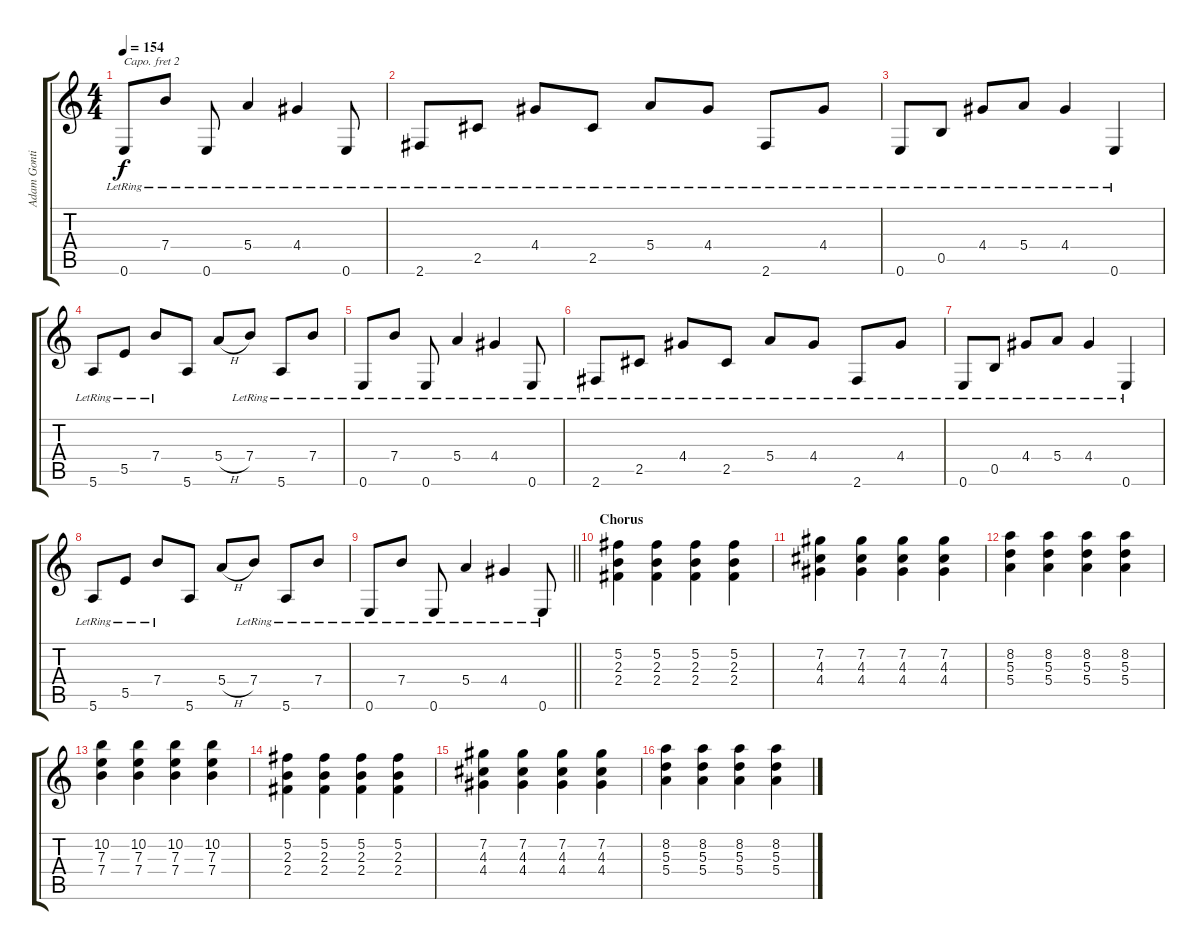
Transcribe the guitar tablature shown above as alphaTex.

\track ("Adam Gontier" "Adam Gonti") {instrument acousticguitarsteel}
\staff {score tabs}
\capo 2
\tuning (E4 B3 G3 D3 A2 D2) {hide}
\ts (4 4)
\tempo 154
\clef g2
\ks c
0.6{lr}.8{dy f} 7.4{lr}.8 0.6{lr}.8 5.4{lr}.4 4.4{lr}.4 0.6{lr}.8 |
2.6{lr}.8 2.5{lr}.8 4.4{lr}.8 2.5{lr}.8 5.4{lr}.8 4.4{lr}.8 2.6{lr}.8 4.4{lr}.8 |
0.6{lr}.8 0.5{lr}.8 4.4{lr}.8 5.4{lr}.8 4.4{lr}.4 0.6{lr}.4 |
5.6{lr}.8 5.5{lr}.8 7.4{lr}.8 5.6.8 5.4{h}.8 7.4{lr}.8 5.6{lr}.8 7.4{lr}.8 |
0.6{lr}.8 7.4{lr}.8 0.6{lr}.8 5.4{lr}.4 4.4{lr}.4 0.6{lr}.8 |
2.6{lr}.8 2.5{lr}.8 4.4{lr}.8 2.5{lr}.8 5.4{lr}.8 4.4{lr}.8 2.6{lr}.8 4.4{lr}.8 |
0.6{lr}.8 0.5{lr}.8 4.4{lr}.8 5.4{lr}.8 4.4{lr}.4 0.6{lr}.4 |
5.6{lr}.8 5.5{lr}.8 7.4{lr}.8 5.6.8 5.4{h}.8 7.4{lr}.8 5.6{lr}.8 7.4{lr}.8 |
\barLineRight lightlight
0.6{lr}.8 7.4{lr}.8 0.6{lr}.8 5.4{lr}.4 4.4{lr}.4 0.6{lr}.8 |
\section ("" "Chorus ")
(5.2 2.3 2.4).4{instrument overdrivenguitar} (5.2 2.3 2.4).4 (5.2 2.3 2.4).4 (5.2 2.3 2.4).4 |
(7.2 4.3 4.4).4 (7.2 4.3 4.4).4 (7.2 4.3 4.4).4 (7.2 4.3 4.4).4 |
(8.2 5.3 5.4).4 (8.2 5.3 5.4).4 (8.2 5.3 5.4).4 (8.2 5.3 5.4).4 |
(10.2 7.3 7.4).4 (10.2 7.3 7.4).4 (10.2 7.3 7.4).4 (10.2 7.3 7.4).4 |
(5.2 2.3 2.4).4 (5.2 2.3 2.4).4 (5.2 2.3 2.4).4 (5.2 2.3 2.4).4 |
(7.2 4.3 4.4).4 (7.2 4.3 4.4).4 (7.2 4.3 4.4).4 (7.2 4.3 4.4).4 |
(8.2 5.3 5.4).4 (8.2 5.3 5.4).4 (8.2 5.3 5.4).4 (8.2 5.3 5.4).4
